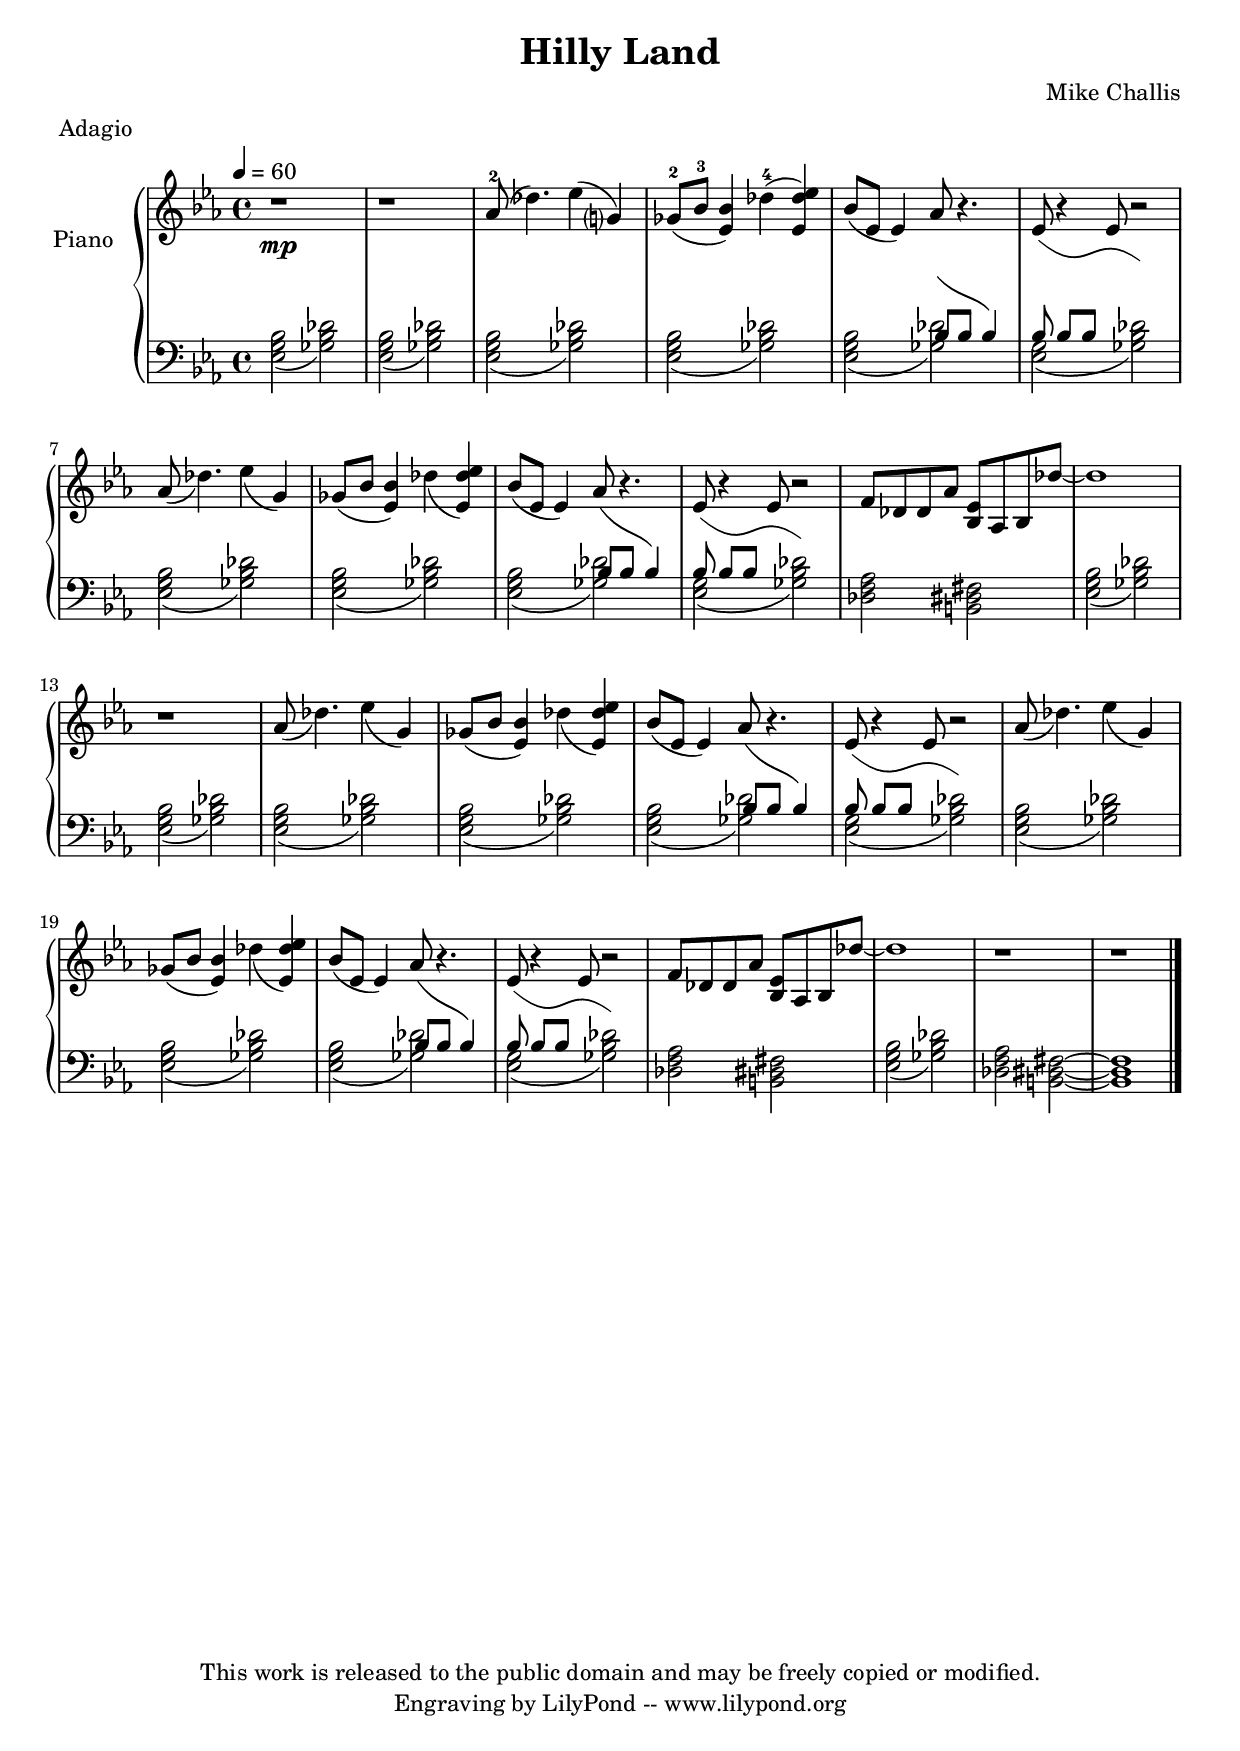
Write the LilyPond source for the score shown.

\header {
  title = \markup \center-align { "Hilly Land" }
  composer =  "Mike Challis"
  meter = "Adagio"
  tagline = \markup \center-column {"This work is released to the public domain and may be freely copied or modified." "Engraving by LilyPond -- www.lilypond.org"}
}

global = {
  \key ees \major
  \time 4/4
  \tempo 4=60
}


upper = \relative c'' {
  \clef treble

  r1
  r1
  aes8-2( des4.) ees4( g,?4)
  ges8-2( bes8-3 <ees, bes'>4) des'4-4( <ees, des' ees>4)
  bes'8( ees,8 ees4) \shape Slur #'((0 . -4.5) (1 . -6) (2 . -6) (2.5 . -8)) aes8( <>)  r4.
  \slurDown \shape Slur #'((0 . 0) (3 . -3) (-3 . 2) (0 . -3))
  ees8( r4 ees8 <>) r2

  aes8( des4.) ees4( g,4)
  ges8( bes8 <ees, bes'>4) des'4( <ees, des' ees>4)
  bes'8( ees,8 ees4) \shape Slur #'((0 . 0) (1 . -2) (2 . -2) (2.5 . -4)) aes8( <>)  r4.
  \slurDown \shape Slur #'((0 . 0) (3 . -3) (-3 . 2) (0 . -3))
  ees8( r4 ees8 <>) r2

  f8 des8 des8 aes'8 <bes, ees>8 aes8 bes8 des'8 ~

  des1
  r1

  aes8( des4.) ees4( g,4)
  ges8( bes8 <ees, bes'>4) des'4( <ees, des' ees>4)
  bes'8( ees,8 ees4) \shape Slur #'((0 . 0) (1 . -2) (2 . -2) (2.5 . -4)) aes8( <>)  r4.
  \slurDown \shape Slur #'((0 . 0) (3 . -3) (-3 . 2) (0 . -3))
  ees8( r4 ees8 <>) r2

  aes8( des4.) ees4( g,4)
  ges8( bes8 <ees, bes'>4) des'4( <ees, des' ees>4)
  bes'8( ees,8 ees4) \shape Slur #'((0 . 0) (1 . -2) (2 . -2) (2.5 . -4)) aes8( <>)  r4.
  \slurDown \shape Slur #'((0 . 0) (3 . -3) (-3 . 2) (0 . -3))
  ees8( r4 ees8 <>) r2

  f8 des8 des8 aes'8 <bes, ees>8 aes8 bes8 des'8 ~

  des1
  r1
  r1

  \bar "|."
}

lower = \relative c {
  \clef bass

  \slurDown
  <ees g bes>2( <ges bes des>2)
  <ees g bes>2( <ges bes des>2)
  <ees g bes>2( <ges bes des>2)
  <ees g bes>2( <ges bes des>2)
  <<
  {
    \slurDown \stemDown
    <ees g bes>2( <ges des'>2)
  }
  \\
  {
    s2 \stemUp bes8 bes8 bes4
  }
  >>
  <<
  {
    \slurDown \stemDown
    <ees, g >2( <ges bes des>2)
  }
  \\
  {
   \stemUp
    bes8\noBeam bes8 bes8 s8 s2
  }
  >>

  <ees, g bes>2( <ges bes des>2)
  <ees g bes>2( <ges bes des>2)
  <<
  {
    \slurDown \stemDown
    <ees g bes>2( <ges des'>2)
  }
  \\
  {
    s2 \stemUp bes8 bes8 bes4
  }
  >>
  <<
  {
    \slurDown \stemDown
    <ees, g >2( <ges bes des>2)
  }
  \\
  {
   \stemUp
    bes8\noBeam bes8 bes8 s8 s2
  }
  >>

  <des, f aes>2 <b dis fis>2

  <ees g bes>2( <ges bes des>2)
  <ees g bes>2( <ges bes des>2)
  <ees g bes>2( <ges bes des>2)
  <ees g bes>2( <ges bes des>2)
  <<
  {
    \slurDown \stemDown
    <ees g bes>2( <ges des'>2)
  }
  \\
  {
    s2 \stemUp bes8 bes8 bes4
  }
  >>
  <<
  {
    \slurDown \stemDown
    <ees, g >2( <ges bes des>2)
  }
  \\
  {
   \stemUp
    bes8\noBeam bes8 bes8 s8 s2
  }
  >>

  <ees, g bes>2( <ges bes des>2)
  <ees g bes>2( <ges bes des>2)
  <<
  {
    \slurDown \stemDown
    <ees g bes>2( <ges des'>2)
  }
  \\
  {
    s2 \stemUp bes8 bes8 bes4
  }
  >>
  <<
  {
    \slurDown \stemDown
    <ees, g >2( <ges bes des>2)
  }
  \\
  {
   \stemUp
    bes8\noBeam bes8 bes8 s8 s2
  }
  >>

  <des, f aes>2 <b dis fis>2

  <ees g bes>2( <ges bes des>2)
  <des f aes>2 <b dis fis>2 ~
  <b dis fis>1
}

dynamics = {
  s1\mp
}

pedal = {
  % s2\sustainOn s\sustainOff
}

\score {
  \new PianoStaff = "PianoStaff_pf" <<
    \override PianoStaff.InstrumentName #'self-alignment-Y = #-5.5
    \set PianoStaff.instrumentName = #"Piano "
    \new Staff = "Staff_pfUpper" << \global \upper >>
    \new Dynamics = "Dynamics_pf" \dynamics
    \new Staff = "Staff_pfLower" << \global \lower >>
    \new Dynamics = "pedal" \pedal
  >>
  \layout { }
}

\score {
  \new PianoStaff = "PianoStaff_pf" <<
    \new Staff = "Staff_pfUpper" << \global \upper \dynamics \pedal >>
    \new Staff = "Staff_pfLower" << \global \lower \dynamics \pedal >>
  >>
  \midi { }
}



\version "2.16.2"  % necessary for upgrading to future LilyPond versions.
